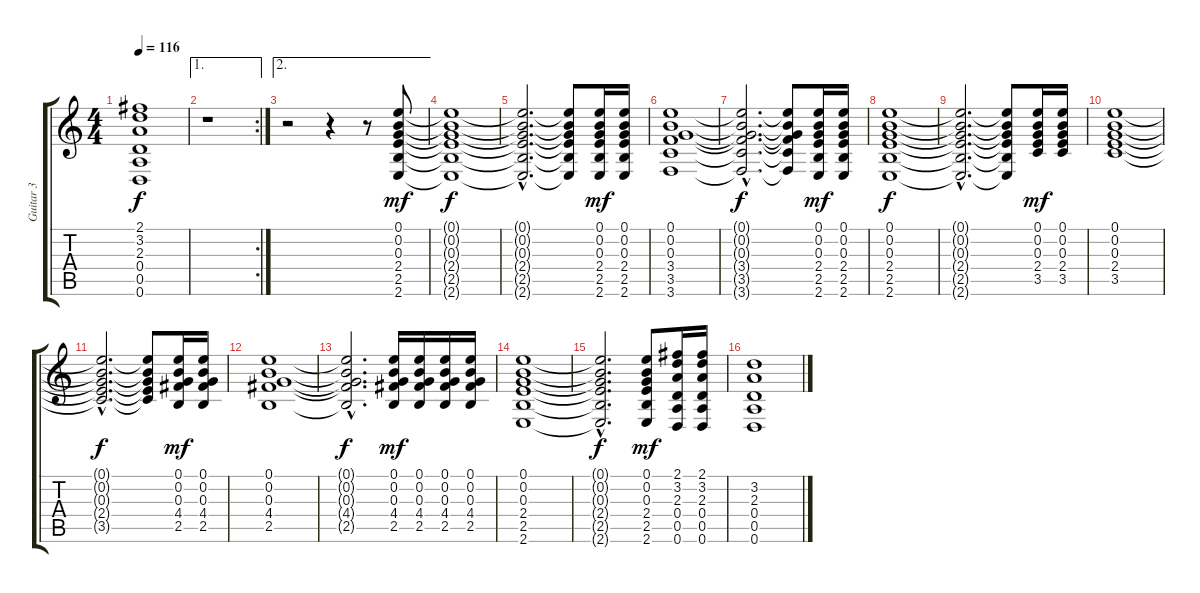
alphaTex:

\track ("Guitar 3" "Guitar 3") {instrument overdrivenguitar}
\staff {score tabs}
\tuning (E4 B3 G3 D3 A2 D2) {hide}
\ts (4 4)
\tempo 116
\clef g2
\ks c
(2.1{t} 3.2{t} 2.3{t} 0.4{t} 0.5{t} 0.6{t}).1{dy f} |
\ae 1
\rc 2
r.1 |
\ae 2
r.2 r.4 r.8 (0.1 0.2 0.3 2.4 2.5 2.6).8{dy mf} |
(0.1{t} 0.2{t} 0.3{t} 2.4{t} 2.5{t} 2.6{t}).1{dy f} |
(0.1{hac t} 0.2{hac t} 0.3{hac t} 2.4{hac t} 2.5{hac t} 2.6{hac t}).2{d} (0.1{t} 0.2{t} 0.3{t} 2.4{t} 2.5{t} 2.6{t}).8 (0.1 0.2 0.3 2.4 2.5 2.6).16{dy mf} (0.1 0.2 0.3 2.4 2.5 2.6).16 |
(0.1 0.2 0.3 3.4 3.5 3.6).1 |
(0.1{hac t} 0.2{hac t} 0.3{hac t} 3.4{hac t} 3.5{hac t} 3.6{hac t}).2{d dy f} (0.1{t} 0.2{t} 0.3{t} 3.4{t} 3.5{t} 3.6{t}).8 (0.1 0.2 0.3 2.4 2.5 2.6).16{dy mf} (0.1 0.2 0.3 2.4 2.5 2.6).16 |
(0.1 0.2 0.3 2.4 2.5 2.6).1{dy f} |
(0.1{hac t} 0.2{hac t} 0.3{hac t} 2.4{hac t} 2.5{hac t} 2.6{hac t}).2{d} (0.1{t} 0.2{t} 0.3{t} 2.4{t} 2.5{t} 2.6{t}).8 (0.1 0.2 0.3 2.4 3.5).16{dy mf} (0.1 0.2 0.3 2.4 3.5).16 |
(0.1 0.2 0.3 2.4 3.5).1 |
(0.1{hac t} 0.2{hac t} 0.3{hac t} 2.4{hac t} 3.5{hac t}).2{d dy f} (0.1{t} 0.2{t} 0.3{t} 2.4{t} 3.5{t}).8 (0.1 0.2 0.3 4.4 2.5).16{dy mf} (0.1 0.2 0.3 4.4 2.5).16 |
(0.1 0.2 0.3 4.4 2.5).1 |
(0.1{hac t} 0.2{hac t} 0.3{hac t} 4.4{hac t} 2.5{hac t}).2{d dy f} (0.1 0.2 0.3 4.4 2.5).16{dy mf} (0.1 0.2 0.3 4.4 2.5).16 (0.1 0.2 0.3 4.4 2.5).16 (0.1 0.2 0.3 4.4 2.5).16 |
(0.1 0.2 0.3 2.4 2.5 2.6).1 |
(0.1{hac t} 0.2{hac t} 0.3{hac t} 2.4{hac t} 2.5{hac t} 2.6{hac t}).2{d dy f} (0.1 0.2 0.3 2.4 2.5 2.6).8{dy mf} (2.1 3.2 2.3 0.4 0.5 0.6).16 (2.1 3.2 2.3 0.4 0.5 0.6).16 |
(3.2 2.3 0.4 0.5 0.6).1
